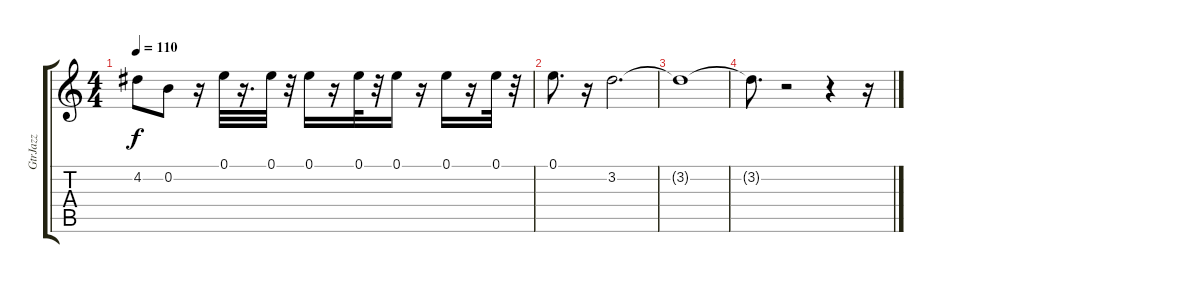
\track ("GtrJazz" "GtrJazz") {instrument electricguitarjazz}
\staff {score tabs}
\tuning (E4 B3 G3 D3 A2 E2) {hide}
\ts (4 4)
\tempo 110
\clef g2
\ks c
4.2.8{dy f} 0.2.8 r.16 0.1.32 r.16{d} 0.1.32 r.32 0.1.16 r.16 0.1.32 r.32 0.1.16 r.16 0.1.16 r.16 0.1.32 r.32 |
0.1.8{d} r.16 3.2.2{d} |
3.2{t}.1 |
3.2{t}.8{d} r.2 r.4 r.16
